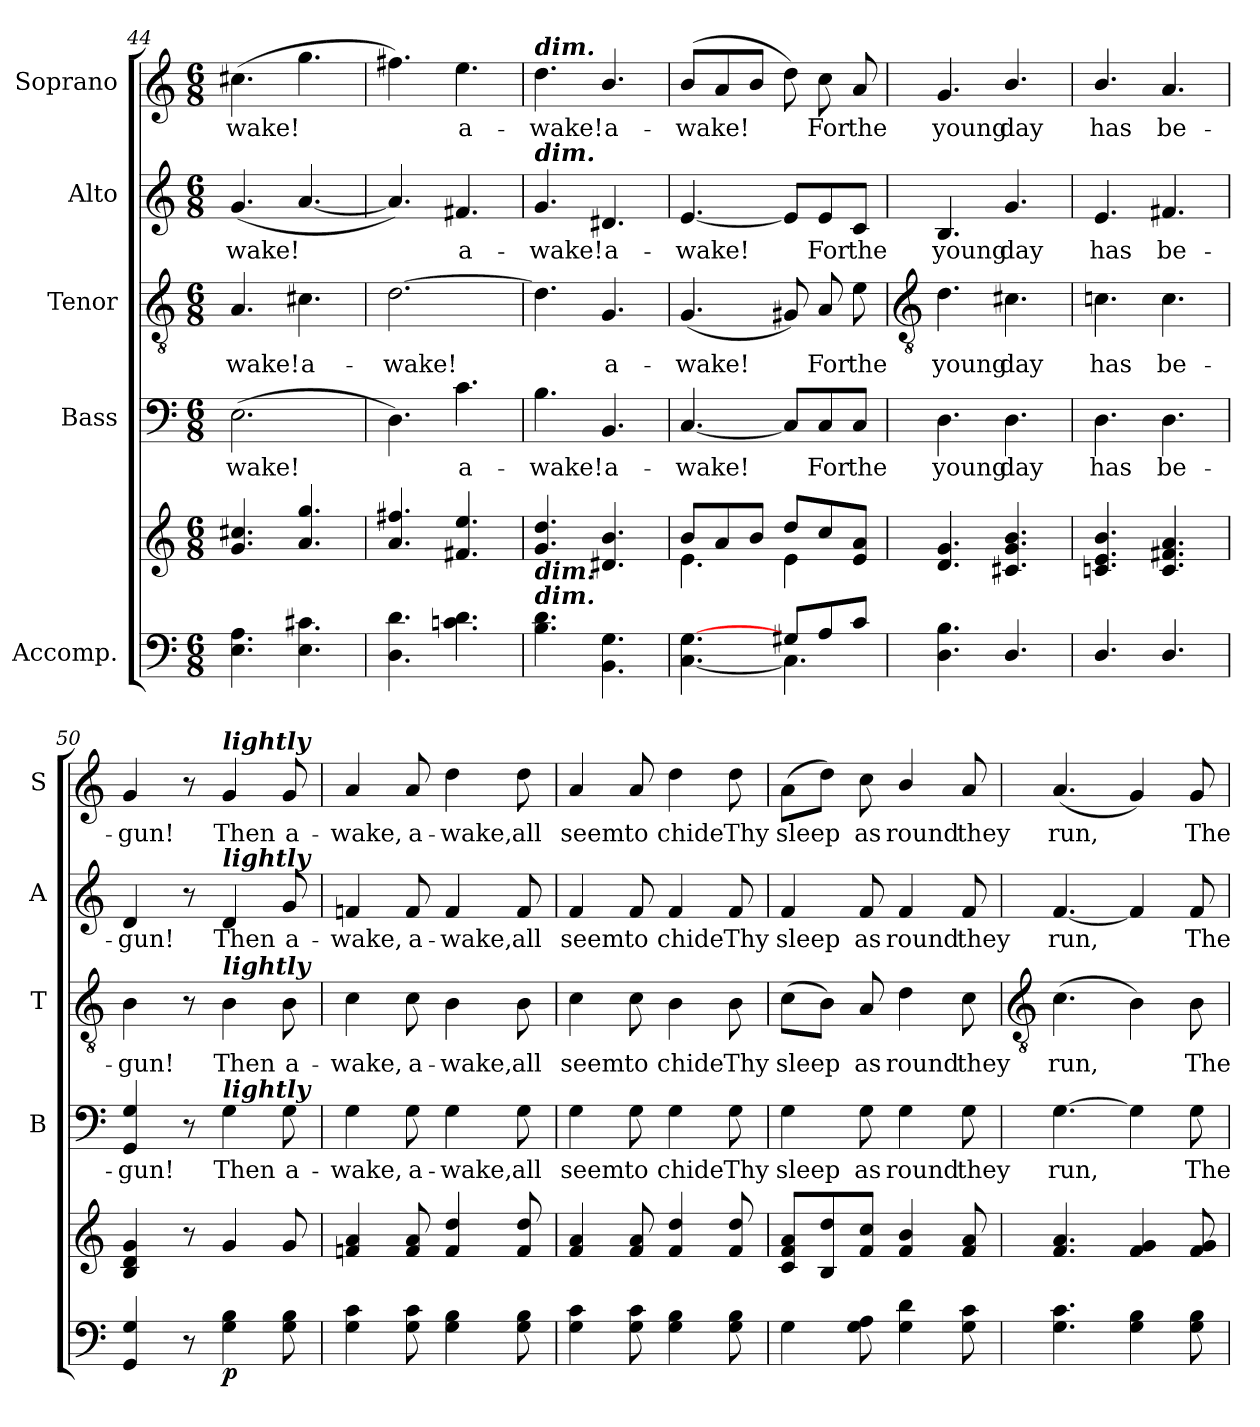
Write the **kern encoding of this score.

**kern	**kern	**dynam	**kern	**text	**kern	**text	**kern	**text	**kern	**text
*part5	*part5	*part5	*part4	*part4	*part3	*part3	*part2	*part2	*part1	*part1
*staff6	*staff5	*staff5/6	*staff4	*staff4	*staff3	*staff3	*staff2	*staff2	*staff1	*staff1
*I"Accomp.	*	*	*I"Bass	*	*I"Tenor	*	*I"Alto	*	*I"Soprano	*
*	*	*	*I'B	*	*I'T	*	*I'A	*	*I'S	*
*clefF4	*clefG2	*	*clefF4	*	*clefGv2	*	*clefG2	*	*clefG2	*
*k[]	*k[]	*	*k[]	*	*k[]	*	*k[]	*	*k[]	*
*C:	*C:	*	*C:	*	*C:	*	*C:	*	*C:	*
*M6/8	*M6/8	*	*M6/8	*	*M6/8	*	*M6/8	*	*M6/8	*
=44	=44	=44	=44	=44	=44	=44	=44	=44	=44	=44
*^	*^	*	*	*	*	*	*	*	*	*
!	!	!	!LO:N:vis=1	!	!	!LO:LY:b	!	!LO:LY:b	!	!LO:LY:b	!	!LO:LY:b
2.ryy	4.E\ 4.A\	4.g 4.cc#X	2.ryy	.	(>2.E	-wake!	4.A	-wake!	(<4.g	-wake!	(>4.cc#X	-wake!
!	!	!	!	!	!	!	!	!LO:LY:b	!	!	!	!
.	4.E\ 4.c#X\	4.a 4.gg	.	.	.	.	4.c#X	a-	[4.a	.	4.gg	.
=45	=45	=45	=45	=45	=45	=45	=45	=45	=45	=45	=45	=45
!	!	!	!LO:N:vis=1	!	!	!	!	!LO:LY:b	!	!	!	!
2.ryy	4.D\ 4.d\	4.a 4.ff#X	2.ryy	.	4.D)	.	[2.d	-wake!	4.a])	.	4.ff#X)	.
!	!	!	!	!	!	!LO:LY:b	!	!	!	!LO:LY:b	!	!LO:LY:b
.	4.cn\ 4.d\	4.f#X 4.ee	.	.	4.c	a-	.	.	4.f#X	a-	4.ee	a-
=46	=46	=46	=46	=46	=46	=46	=46	=46	=46	=46	=46	=46
!	!	!	!	!	!	!	!	!	!	!	!LO:TX:a:Bi:t=dim.	!
!	!	!	!	!	!	!	!	!	!LO:TX:a:Bi:t=dim.	!	!	!
!	!	!LO:TX:b:Bi:t=dim.	!	!	!	!	!	!	!	!	!	!
!LO:TX:a:Bi:t=dim.	!	!	!	!	!	!	!	!	!	!	!	!
!	!	!	!LO:N:vis=1	!	!	!LO:LY:b	!	!	!	!LO:LY:b	!	!LO:LY:b
2.ryy	4.B\ 4.d\	4.g 4.dd	2.ryy	.	4.B	-wake!	4.d]	.	4.g	-wake!	4.dd	-wake!
!	!	!	!	!	!	!LO:LY:b	!	!LO:LY:b	!	!LO:LY:b	!	!LO:LY:b
.	4.BB\ 4.G\	4.d#X/ 4.b/	.	.	4.BB	a-	4.G	a-	4.d#X	a-	4.b/	a-
=47	=47	=47	=47	=47	=47	=47	=47	=47	=47	=47	=47	=47
!	!	!	!	!	!	!LO:LY:b	!	!LO:LY:b	!	!LO:LY:b	!	!LO:LY:b
4.ryy	[4.C\ [4.G\	8bL	4.e\	.	[4.C	-wake!	(<4.G	-wake!	[4.e	-wake!	(<8bL	-wake!
.	.	8a	.	.	.	.	.	.	.	.	8a	.
.	.	8bJ	.	.	.	.	.	.	.	.	8bJ	.
8G#X/L	4.C\]	8ddL	4e\	.	8C/L]	.	8G#X)	.	8e/L]	.	8dd)	.
!	!	!	!	!	!	!LO:LY:b	!	!LO:LY:b	!	!LO:LY:b	!	!LO:LY:b
8A/	.	8cc	.	.	8C/	For	8A	For	8e/	For	8cc	For
!	!	!	!	!	!	!LO:LY:b	!	!LO:LY:b	!	!LO:LY:b	!	!LO:LY:b
8c/J	.	8e 8aJ	8ryy	.	8C/J	the	8e	the	8c/J	the	8a	the
*v	*v	*	*	*	*	*	*	*	*	*	*	*
*	*v	*v	*	*	*	*	*	*	*	*	*
!!LO:LB:g=z
=48	=48	=48	=48	=48	=48	=48	=48	=48	=48	=48
*	*	*	*	*	*clefGv2	*	*	*	*	*
*	*^	*	*	*	*	*	*	*	*	*
!	!	!	!	!	!LO:LY:b	!	!LO:LY:b	!	!LO:LY:b	!	!LO:LY:b
*	*v	*v	*	*	*	*	*	*	*	*	*
4.D 4.B	4.d 4.g	.	4.D	young	4.d	young	4.B	young	4.g	young
!	!	!	!	!LO:LY:b	!	!LO:LY:b	!	!LO:LY:b	!	!LO:LY:b
4.D/	4.c#X/ 4.g/ 4.b/	.	4.D	day	4.c#X	day	4.g	day	4.b/	day
=49	=49	=49	=49	=49	=49	=49	=49	=49	=49	=49
!	!	!	!	!LO:LY:b	!	!LO:LY:b	!	!LO:LY:b	!	!LO:LY:b
4.D/	4.cn/ 4.e/ 4.b/	.	4.D	has	4.cn	has	4.e	has	4.b/	has
!	!	!	!	!LO:LY:b	!	!LO:LY:b	!	!LO:LY:b	!	!LO:LY:b
4.D/	4.c 4.f#X 4.a	.	4.D	be-	4.c	be-	4.f#X	be-	4.a	be-
=50	=50	=50	=50	=50	=50	=50	=50	=50	=50	=50
!	!	!	!	!LO:LY:b	!	!LO:LY:b	!	!LO:LY:b	!	!LO:LY:b
4GG 4G	4B 4d 4g	.	4GG 4G	-gun!	4B	-gun!	4d	-gun!	4g	-gun!
8r	8r	.	8r	.	8r	.	8r	.	8r	.
!	!	!	!	!	!	!	!	!	!LO:TX:a:Bi:t=lightly	!
!	!	!	!	!	!	!	!LO:TX:a:Bi:t=lightly	!	!	!
!	!	!	!	!	!LO:TX:a:Bi:t=lightly	!	!	!	!	!
!	!	!	!LO:TX:a:Bi:t=lightly	!	!	!	!	!	!	!
!	!	!LO:DY:b=2	!	!LO:LY:b	!	!LO:LY:b	!	!LO:LY:b	!	!LO:LY:b
4G 4B	4g	p	4G	Then	4B	Then	4d	Then	4g	Then
!	!	!	!	!LO:LY:b	!	!LO:LY:b	!	!LO:LY:b	!	!LO:LY:b
8G 8B	8g	.	8G	a-	8B	a-	8g	a-	8g	a-
=51	=51	=51	=51	=51	=51	=51	=51	=51	=51	=51
!	!	!	!	!LO:LY:b	!	!LO:LY:b	!	!LO:LY:b	!	!LO:LY:b
4G 4c	4fn 4a	.	4G	-wake,	4c	-wake,	4fn	-wake,	4a	-wake,
!	!	!	!	!LO:LY:b	!	!LO:LY:b	!	!LO:LY:b	!	!LO:LY:b
8G 8c	8f 8a	.	8G	a-	8c	a-	8f	a-	8a	a-
!	!	!	!	!LO:LY:b	!	!LO:LY:b	!	!LO:LY:b	!	!LO:LY:b
4G 4B	4f 4dd	.	4G	-wake,	4B	-wake,	4f	-wake,	4dd	-wake,
!	!	!	!	!LO:LY:b	!	!LO:LY:b	!	!LO:LY:b	!	!LO:LY:b
8G 8B	8f 8dd	.	8G	all	8B	all	8f	all	8dd	all
=52	=52	=52	=52	=52	=52	=52	=52	=52	=52	=52
!	!	!	!	!LO:LY:b	!	!LO:LY:b	!	!LO:LY:b	!	!LO:LY:b
4G 4c	4f 4a	.	4G	seem	4c	seem	4f	seem	4a	seem
!	!	!	!	!LO:LY:b	!	!LO:LY:b	!	!LO:LY:b	!	!LO:LY:b
8G 8c	8f 8a	.	8G	to	8c	to	8f	to	8a	to
!	!	!	!	!LO:LY:b	!	!LO:LY:b	!	!LO:LY:b	!	!LO:LY:b
4G 4B	4f 4dd	.	4G	chide	4B	chide	4f	chide	4dd	chide
!	!	!	!	!LO:LY:b	!	!LO:LY:b	!	!LO:LY:b	!	!LO:LY:b
8G 8B	8f 8dd	.	8G	Thy	8B	Thy	8f	Thy	8dd	Thy
=53	=53	=53	=53	=53	=53	=53	=53	=53	=53	=53
!	!	!	!	!LO:LY:b	!	!LO:LY:b	!	!LO:LY:b	!	!LO:LY:b
4G	8c 8f 8aL	.	4G	sleep	(>8cL	sleep	4f	sleep	(>8aL	sleep
.	8B 8dd	.	.	.	8BJ)	.	.	.	8ddJ)	.
!	!	!	!	!LO:LY:b	!	!LO:LY:b	!	!LO:LY:b	!	!LO:LY:b
8G 8A	8f 8ccJ	.	8G	as	8A	as	8f	as	8cc	as
!	!	!	!	!LO:LY:b	!	!LO:LY:b	!	!LO:LY:b	!	!LO:LY:b
4G 4d	4f/ 4b/	.	4G	round	4d	round	4f	round	4b/	round
!	!	!	!	!LO:LY:b	!	!LO:LY:b	!	!LO:LY:b	!	!LO:LY:b
8G 8c	8f 8a	.	8G	they	8c	they	8f	they	8a	they
!!LO:LB:g=z
=54	=54	=54	=54	=54	=54	=54	=54	=54	=54	=54
*	*	*	*	*	*clefGv2	*	*	*	*	*
!	!	!	!	!LO:LY:b	!	!LO:LY:b	!	!LO:LY:b	!	!LO:LY:b
4.G 4.c	4.f 4.a	.	[4.G	run,	(>4.c	run,	[4.f	run,	(<4.a	run,
4G 4B	4f 4g	.	4G]	.	4B)	.	4f]	.	4g)	.
!	!	!	!	!LO:LY:b	!	!LO:LY:b	!	!LO:LY:b	!	!LO:LY:b
8G 8B	8f 8g	.	8G	The	8B	The	8f	The	8g	The
=	=	=	=	=	=	=	=	=	=	=
*-	*-	*-	*-	*-	*-	*-	*-	*-	*-	*-
